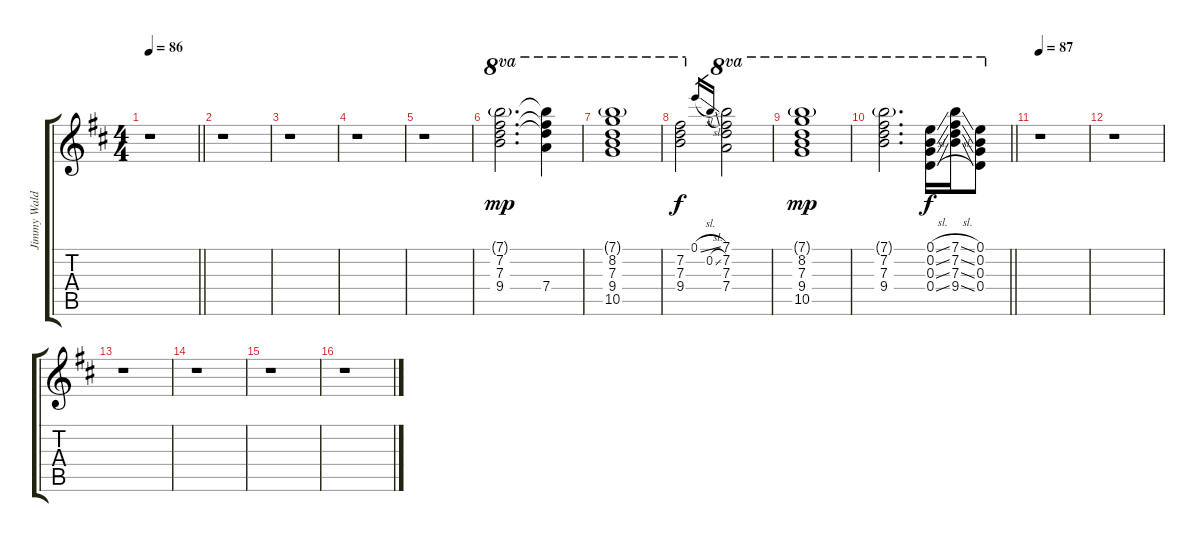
\track ("Jimmy Waldo-1" "Jimmy Wald") {instrument rockorgan}
\staff {score tabs}
\tuning (E6 B5 G5 D5 A4 E4) {hide}
\ts (4 4)
\tempo 86
\clef g2
\barLineRight lightlight
\ks d
r.1{dy mp instrument rockorgan} |
r.1 |
r.1 |
r.1 |
r.1 |
(7.1{g} 7.2 7.3 9.4).2{d ot 8va} (7.1{t} 7.2{t} 7.3{t} 7.4).4{ot 8va} |
(7.1{g} 8.2 7.3 9.4 10.5).1{ot 8va} |
(7.2 7.3 9.4).2{ot 8va dy f} 0.1{sl}.16{gr} 0.2{sl}.16{gr} (7.1 7.2 7.3 7.4).2{ot 8va} |
(7.1{g} 8.2 7.3 9.4 10.5).1{ot 8va dy mp} |
\barLineRight lightlight
(7.1{g} 7.2 7.3 9.4).2{d ot 8va} (0.1{sl} 0.2{sl} 0.3{sl} 0.4{sl}).16{ot 8va dy f} (7.1{sl} 7.2{sl} 7.3{sl} 9.4{sl}).16{ot 8va} (0.1 0.2 0.3 0.4).8{ot 8va} |
\tempo 87
r.1 |
r.1 |
r.1 |
r.1 |
r.1 |
r.1
